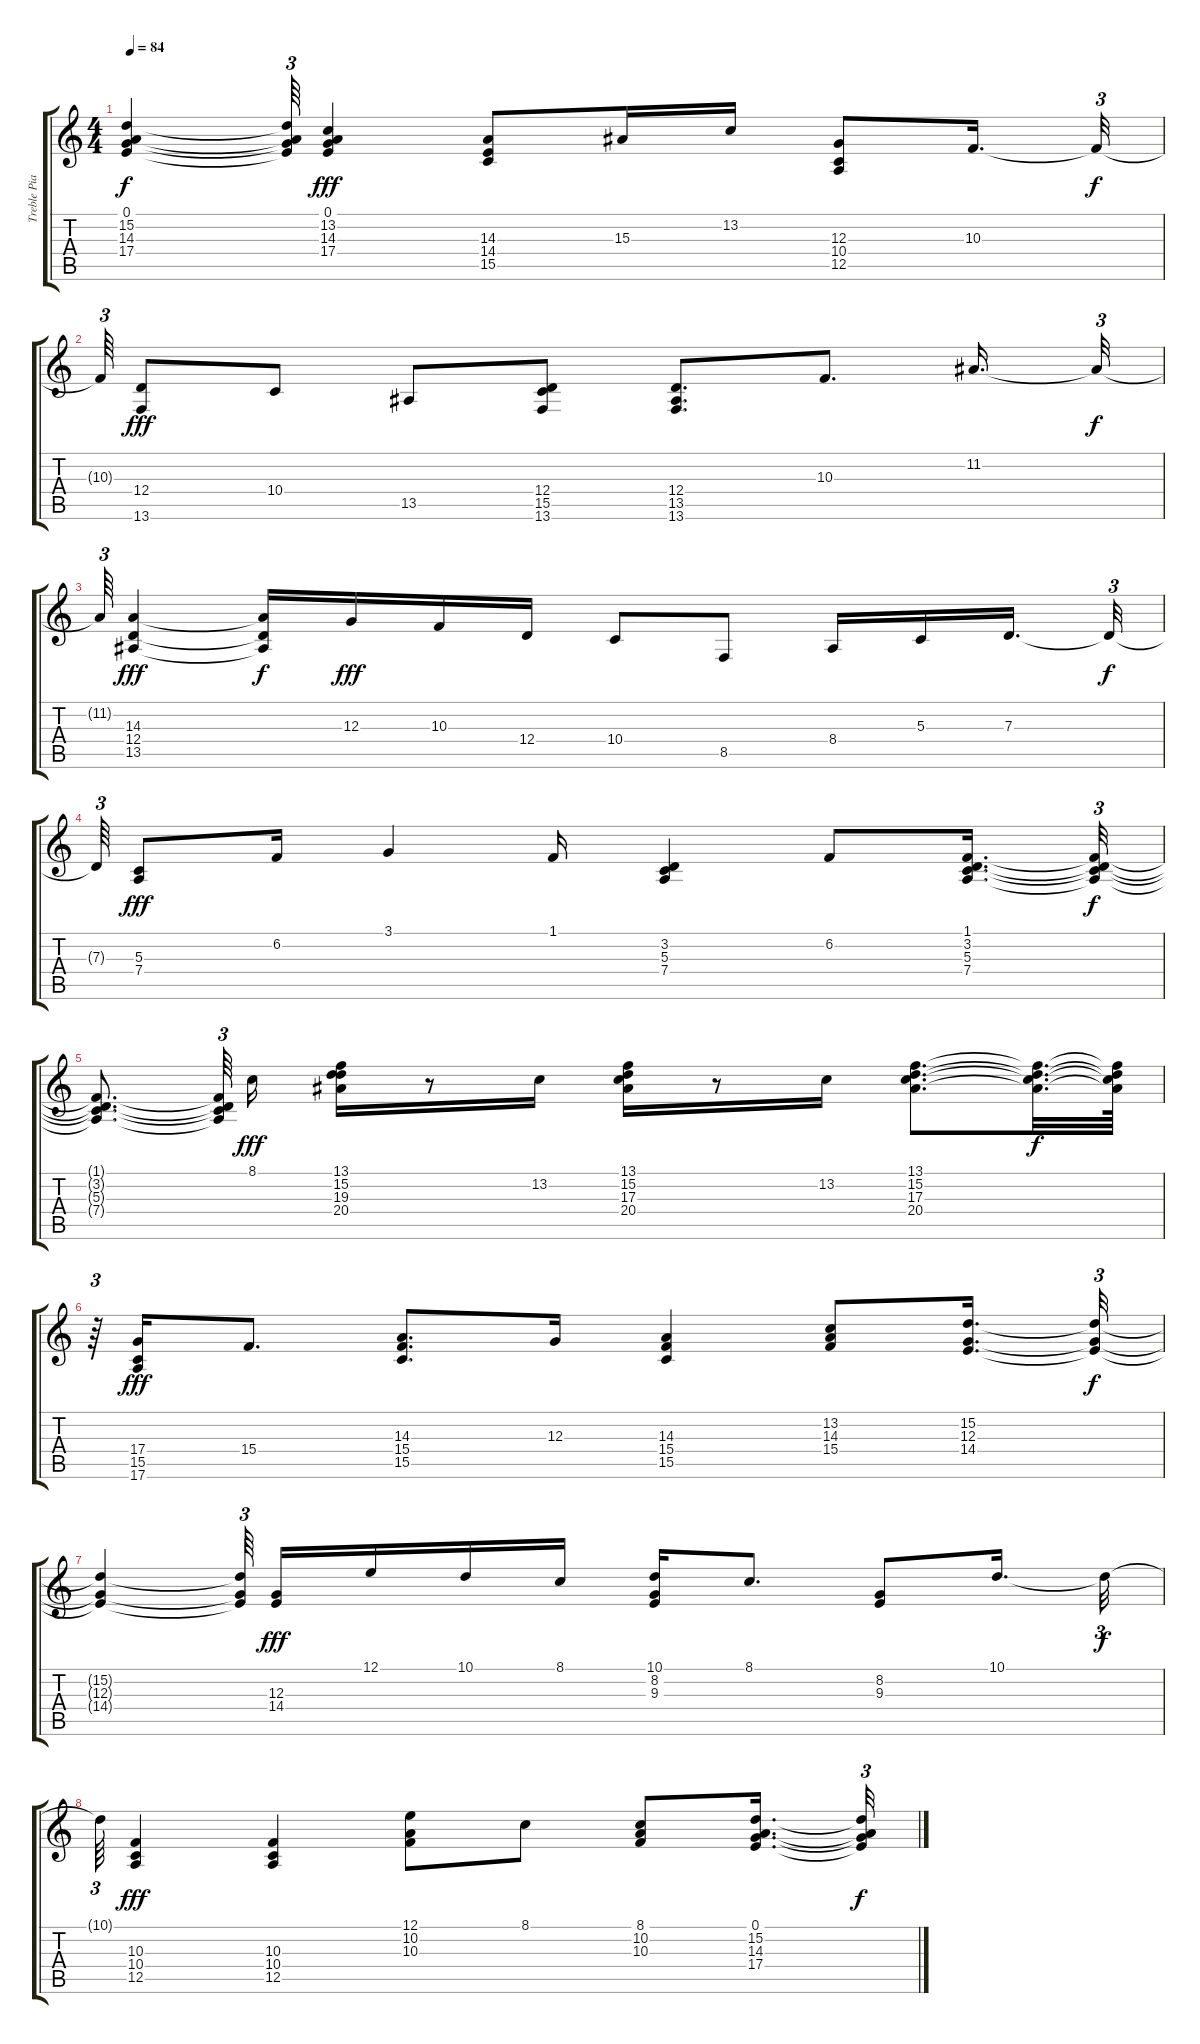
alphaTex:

\track ("Treble Piano" "Treble Pia") {instrument acousticgrandpiano}
\staff {score tabs}
\tuning (E4 B3 G3 D3 A2 E2) {hide}
\ts (4 4)
\tempo 84
\clef g2
\ks c
(0.1{t} 15.2{t} 14.3{t} 17.4{t}).4{dy f} (0.1{t} 15.2{t} 14.3{t} 17.4{t}).64{tu (3 2)} (0.1 13.2 14.3 17.4).4{dy fff} (14.3 14.4 15.5).8 15.3.16 13.2.16 (12.3 10.4 12.5).8 10.3.16{d} 10.3{t}.32{tu (3 2) dy f} |
10.3{t}.64{tu (3 2)} (12.4 13.6).8{dy fff} 10.4.8 13.5.8 (12.4 15.5 13.6).8 (12.4 13.5 13.6).8{d} 10.3.8{d} 11.2.16{d} 11.2{t}.32{tu (3 2) dy f} |
11.2{t}.64{tu (3 2)} (14.3 12.4 13.5).4{dy fff} (14.3{t} 12.4{t} 13.5{t}).16{dy f} 12.3.16{dy fff} 10.3.16 12.4.16 10.4.8 8.5.8 8.4.16 5.3.16 7.3.16{d} 7.3{t}.32{tu (3 2) dy f} |
7.3{t}.64{tu (3 2)} (5.3 7.4).8{dy fff} 6.2.16 3.1.4 1.1.16 (3.2 5.3 7.4).4 6.2.8 (1.1 3.2 5.3 7.4).16{d} (1.1{t} 3.2{t} 5.3{t} 7.4{t}).32{tu (3 2) dy f} |
(1.1{t} 3.2{t} 5.3{t} 7.4{t}).8{d} (1.1{t} 3.2{t} 5.3{t} 7.4{t}).64{tu (3 2)} 8.1.16{dy fff} (13.1 15.2 19.3 20.4).16 r.8 13.2.16 (13.1 15.2 17.3 20.4).16 r.8 13.2.16 (13.1 15.2 17.3 20.4).8{d} (13.1{t} 15.2{t} 17.3{t} 20.4{t}).32{d dy f} (13.1{t} 15.2{t} 17.3{t} 20.4{t}).64 |
r.64{tu (3 2)} (17.4 15.5 17.6).16{dy fff} 15.4.8{d} (14.3 15.4 15.5).8{d} 12.3.16 (14.3 15.4 15.5).4 (13.2 14.3 15.4).8 (15.2 12.3 14.4).16{d} (15.2{t} 12.3{t} 14.4{t}).32{tu (3 2) dy f} |
(15.2{t} 12.3{t} 14.4{t}).4 (15.2{t} 12.3{t} 14.4{t}).64{tu (3 2)} (12.3 14.4).16{dy fff} 12.1.16 10.1.16 8.1.16 (10.1 8.2 9.3).16 8.1.8{d} (8.2 9.3).8 10.1.16{d} 10.1{t}.32{tu (3 2) dy f} |
10.1{t}.64{tu (3 2)} (10.3 10.4 12.5).4{dy fff} (10.3 10.4 12.5).4 (12.1 10.2 10.3).8 8.1.8 (8.1 10.2 10.3).8 (0.1 15.2 14.3 17.4).16{d} (0.1{t} 15.2{t} 14.3{t} 17.4{t}).32{tu (3 2) dy f}
